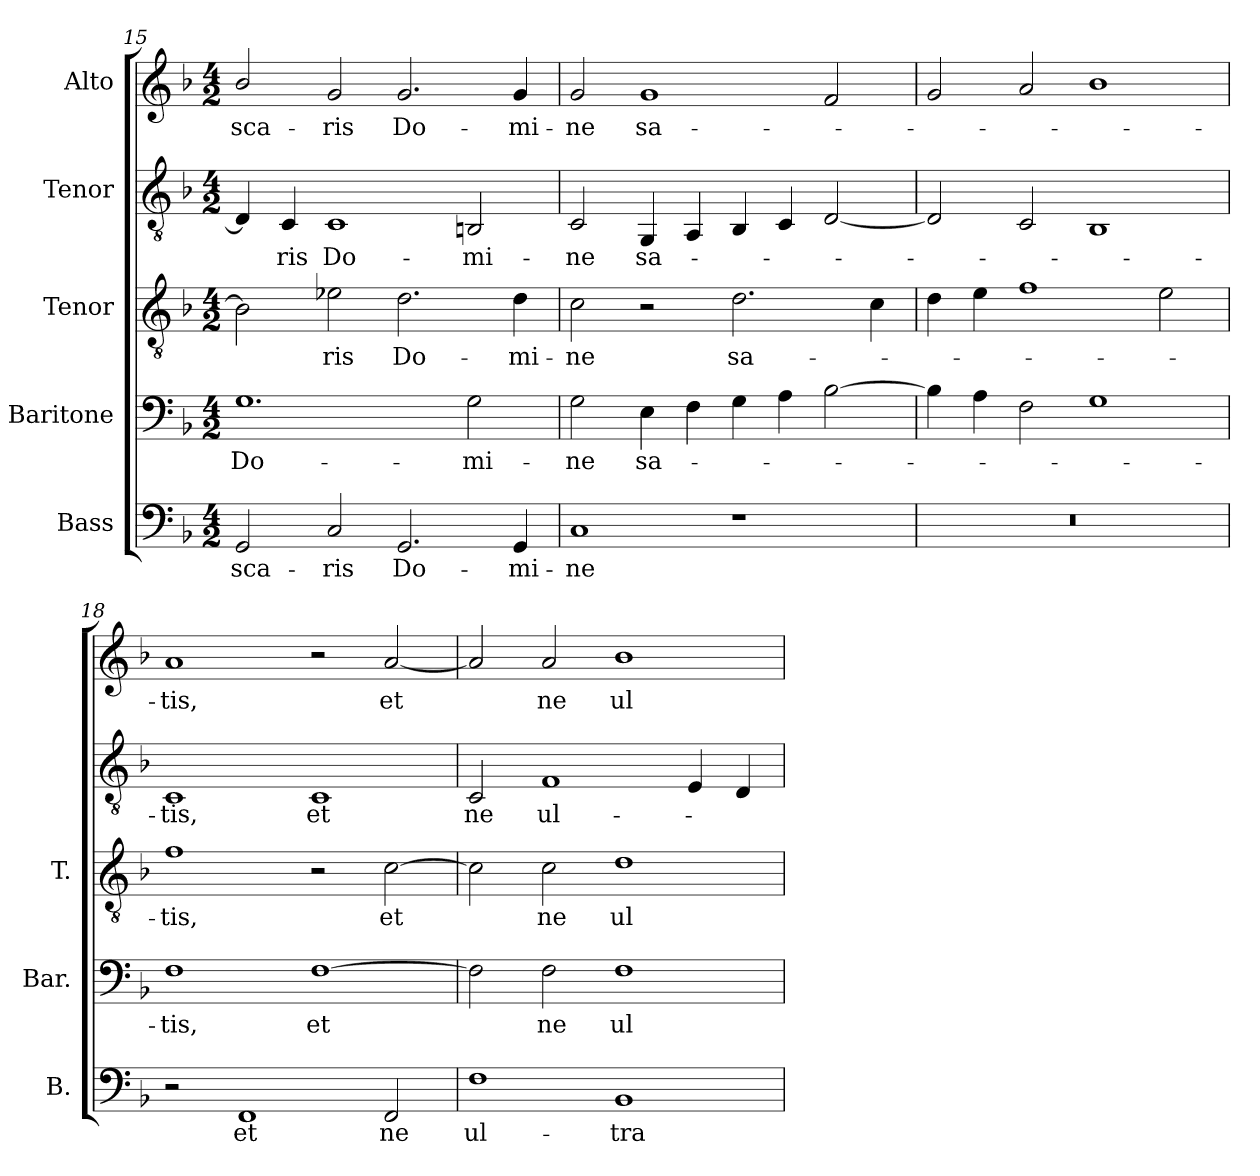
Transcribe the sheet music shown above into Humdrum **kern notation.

**kern	**text	**kern	**text	**kern	**text	**kern	**text	**kern	**text
*part5	*part5	*part4	*part4	*part3	*part3	*part2	*part2	*part1	*part1
*staff5	*staff5	*staff4	*staff4	*staff3	*staff3	*staff2	*staff2	*staff1	*staff1
*I"Bass	*	*I"Baritone	*	*I"Tenor	*	*I"Tenor	*	*I"Alto	*
*I'B.	*	*I'Bar.	*	*I'T.	*	*	*	*	*
*clefF4	*	*clefF4	*	*clefGv2	*	*clefGv2	*	*clefG2	*
*	*	*	*	*ITrd7c12	*	*	*	*	*
*k[b-]	*	*k[b-]	*	*k[b-]	*	*k[b-]	*	*k[b-]	*
*F:	*	*F:	*	*F:	*	*F:	*	*F:	*
*M4/2	*	*M4/2	*	*M4/2	*	*M4/2	*	*M4/2	*
=15	=15	=15	=15	=15	=15	=15	=15	=15	=15
!	!LO:LY:b:color=#000000	!	!	!	!	!	!	!	!
!	!	!	!LO:LY:b:color=#000000	!	!	!	!	!	!
!	!	!	!	!	!	!	!	!	!LO:LY:b:color=#000000
2GGi/	-sca-	1.Gi	Do-	2BB-i\]	.	4Di/]	.	2b-i/	-sca-
!	!	!	!	!	!	!	!LO:LY:b:color=#000000	!	!
.	.	.	.	.	.	4Ci/	-ris	.	.
!	!LO:LY:b:color=#000000	!	!	!	!	!	!	!	!
!	!	!	!	!	!LO:LY:b:color=#000000	!	!	!	!
!	!	!	!	!	!	!	!LO:LY:b:color=#000000	!	!
!	!	!	!	!	!	!	!	!	!LO:LY:b:color=#000000
2Ci/	-ris	.	.	2E-Xi\	-ris	1Ci	Do-	2gi/	-ris
!	!LO:LY:b:color=#000000	!	!	!	!	!	!	!	!
!	!	!	!	!	!LO:LY:b:color=#000000	!	!	!	!
!	!	!	!	!	!	!	!	!	!LO:LY:b:color=#000000
2.GGi/	Do-	.	.	2.Di\	Do-	.	.	2.gi/	Do-
!	!	!	!LO:LY:b:color=#000000	!	!	!	!	!	!
!	!	!	!	!	!	!	!LO:LY:b:color=#000000	!	!
.	.	2Gi\	-mi-	.	.	2BBni/	-mi-	.	.
!	!LO:LY:b:color=#000000	!	!	!	!	!	!	!	!
!	!	!	!	!	!LO:LY:b:color=#000000	!	!	!	!
!	!	!	!	!	!	!	!	!	!LO:LY:b:color=#000000
4GGi/	-mi-	.	.	4Di\	-mi-	.	.	4gi/	-mi-
!!LO:PB:g=z
=16	=16	=16	=16	=16	=16	=16	=16	=16	=16
!	!LO:LY:b:color=#000000	!	!	!	!	!	!	!	!
!	!	!	!LO:LY:b:color=#000000	!	!	!	!	!	!
!	!	!	!	!	!LO:LY:b:color=#000000	!	!	!	!
!	!	!	!	!	!	!	!LO:LY:b:color=#000000	!	!
!	!	!	!	!	!	!	!	!	!LO:LY:b:color=#000000
1Ci	-ne	2Gi\	-ne	2Ci\	-ne	2Ci/	-ne	2gi/	-ne
!	!	!	!LO:LY:b:color=#000000	!	!	!	!	!	!
!	!	!	!	!	!	!	!LO:LY:b:color=#000000	!	!
!	!	!	!	!	!	!	!	!	!LO:LY:b:color=#000000
.	.	4Ei\	sa-	2r	.	4GGi/	sa-	1gi	sa-
.	.	4Fi\	.	.	.	4AAi/	.	.	.
!	!	!	!	!	!LO:LY:b:color=#000000	!	!	!	!
1r	.	4Gi\	.	2.Di\	sa-	4BB-i/	.	.	.
.	.	4Ai\	.	.	.	4Ci/	.	.	.
.	.	[2B-i\	.	.	.	[2Di/	.	2fi/	.
.	.	.	.	4Ci\	.	.	.	.	.
=17	=17	=17	=17	=17	=17	=17	=17	=17	=17
!LO:N:vis=1	!	!	!	!	!	!	!	!	!
0r	.	4B-i\]	.	4Di\	.	2Di/]	.	2gi/	.
.	.	4Ai\	.	4Ei\	.	.	.	.	.
.	.	2Fi\	.	1Fi	.	2Ci/	.	2ai/	.
.	.	1Gi	.	.	.	1BB-i	.	1b-i	.
.	.	.	.	2Ei\	.	.	.	.	.
=18	=18	=18	=18	=18	=18	=18	=18	=18	=18
!	!	!	!LO:LY:b:color=#000000	!	!	!	!	!	!
!	!	!	!	!	!LO:LY:b:color=#000000	!	!	!	!
!	!	!	!	!	!	!	!LO:LY:b:color=#000000	!	!
!	!	!	!	!	!	!	!	!	!LO:LY:b:color=#000000
2r	.	1Fi	-tis,	1Fi	-tis,	1Ci	-tis,	1ai	-tis,
!	!LO:LY:b:color=#000000	!	!	!	!	!	!	!	!
1FFi	et	.	.	.	.	.	.	.	.
!	!	!	!LO:LY:b:color=#000000	!	!	!	!	!	!
!	!	!	!	!	!	!	!LO:LY:b:color=#000000	!	!
.	.	[1Fi	et	2r	.	1Ci	et	2r	.
!	!LO:LY:b:color=#000000	!	!	!	!	!	!	!	!
!	!	!	!	!	!LO:LY:b:color=#000000	!	!	!	!
!	!	!	!	!	!	!	!	!	!LO:LY:b:color=#000000
2FFi/	ne	.	.	[2Ci\	et	.	.	[2ai/	et
=19	=19	=19	=19	=19	=19	=19	=19	=19	=19
!	!LO:LY:b:color=#000000	!	!	!	!	!	!	!	!
!	!	!	!	!	!	!	!LO:LY:b:color=#000000	!	!
1Fi	ul-	2Fi\]	.	2Ci\]	.	2Ci/	ne	2ai/]	.
!	!	!	!LO:LY:b:color=#000000	!	!	!	!	!	!
!	!	!	!	!	!LO:LY:b:color=#000000	!	!	!	!
!	!	!	!	!	!	!	!LO:LY:b:color=#000000	!	!
!	!	!	!	!	!	!	!	!	!LO:LY:b:color=#000000
.	.	2Fi\	ne	2Ci\	ne	1Fi	ul-	2ai/	ne
!	!LO:LY:b:color=#000000	!	!	!	!	!	!	!	!
!	!	!	!LO:LY:b:color=#000000	!	!	!	!	!	!
!	!	!	!	!	!LO:LY:b:color=#000000	!	!	!	!
!	!	!	!	!	!	!	!	!	!LO:LY:b:color=#000000
1BB-i	-tra	1Fi	ul-	1Di	ul-	.	.	1b-i	ul-
.	.	.	.	.	.	4Ei/	.	.	.
.	.	.	.	.	.	4Di/	.	.	.
=	=	=	=	=	=	=	=	=	=
*-	*-	*-	*-	*-	*-	*-	*-	*-	*-
